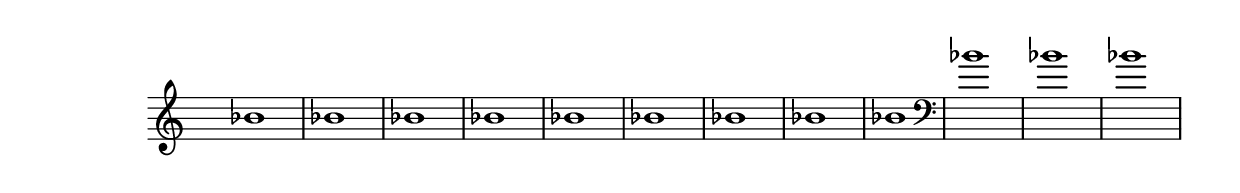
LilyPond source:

\version "2.16.0"

%%\header { texidoc="1 - Nota Nova"}

\relative c'' {
  \override Staff.TimeSignature #'transparent = ##t
  \override Score.BarNumber #'transparent = ##t
  \override Score.RehearsalMark #'font-size = #-2

  %% CLARINETE
  \tag #'cl {
    bes1
  }
  %% FLAUTA
  \tag #'fl {
    bes
  }
  %% OBOÉ
  \tag #'ob {
    bes
  }
  %% SAX ALTO
  \tag #'saxa {
    bes
  }
  %% SAX TENOR
  \tag #'saxt {
    bes
  }
  %% SAX GENES
  \tag #'saxg {
    bes
  }
  %% TROMPETE
  \tag #'tpt {
    bes
  }
  %% TROMPA
  \tag #'tpa {
    bes
  }
  %% TROMPA OP
  \tag #'tpaop {
    bes
  }
  %% TROMBONE

  \tag #'tbn {
    \clef bass
    bes
  }
  %% TUBA MIB
  \tag #'tbamib {
    \clef bass
    bes
  }
  %% TUBA SIB
  \tag #'tbasib {
    \clef bass
    bes
  }

  %% END DOCUMENT
}
